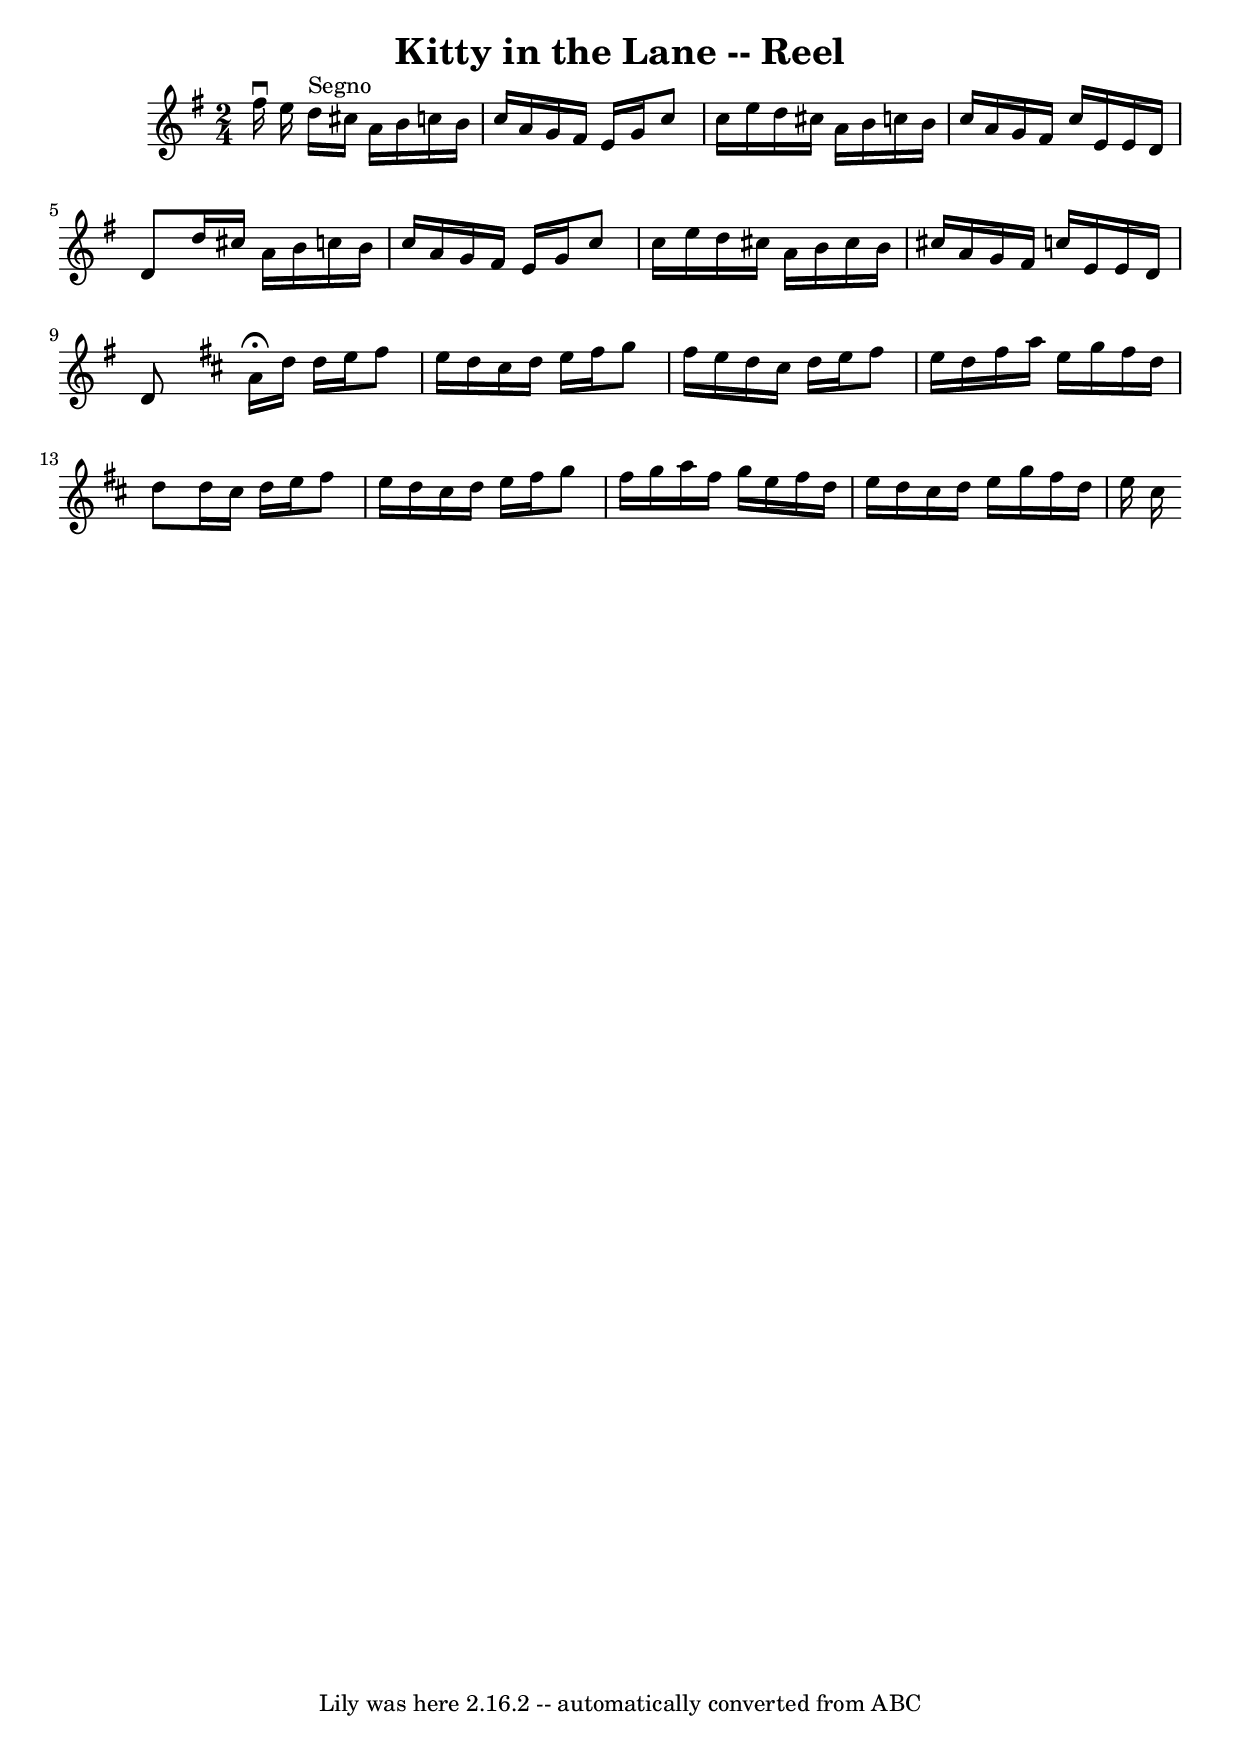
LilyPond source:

\version "2.16.2"
\include "Mammoth.ily"
\header {
  %% book = "Ryan's Mammoth Collection"
 crossRefNumber = "1"
 footnotes = "\\\\389"
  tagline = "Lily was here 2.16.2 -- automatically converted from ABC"
  title = "Kitty in the Lane -- Reel"

}
voicedefault =  {


  \time 2/4 
  \key d \mixolydian fis''16^\downbow e''16     |
     \bar " |." d''16^"Segno" cis''16 a'16 b'16 c''!16 b'16 c''16 a'16     |
 g'16 fis'16 e'16 g'16 c''8 c''16 e''16   |
 d''16 cis''16 a'16 b'16 c''!16 b'16 c''16 a'16     |
 g'16 fis'16 c''16 e'16 e'16 d'16 d'8     |
 d''16 cis''16 a'16 b'16 c''!16 b'16 c''16 a'16     |
 g'16 fis'16 e'16 g'16 c''8 c''16 e''16     |
 d''16 cis''16 a'16 b'16 cis''16 b'16 cis''16 a'16     |
 g'16 fis'16 c''16 e'16 e'16 d'16 d'8         \bar " |."   
  \key d \major
  
  \repeat volta 2 {
 a'16^\fermata d''16 d''16 e''16 fis''8 e''16 d''16     |
 cis''16 d''16 e''16 fis''16 g''8 fis''16 e''16     |
 d''16 cis''16 d''16 e''16 fis''8 e''16 d''16     |
 fis''16 a''16 e''16 g''16 fis''16 d''16 d''8     |
 d''16 cis''16 d''16 e''16 fis''8 e''16 d''16     |
 cis''16 d''16 e''16 fis''16 g''8 fis''16 g''16     |
 a''16 fis''16 g''16 e''16 fis''16 d''16 e''16 d''16     |
 cis''16 d''16 e''16 g''16 fis''16 d''16 e''16 cis''16      \bar " |."   
  }

}

\score{
  <<

    \context Staff="default"
    {
      \voicedefault 
      
    }

  >>
  \layout {
    
  }
  \midi {
  }

}
